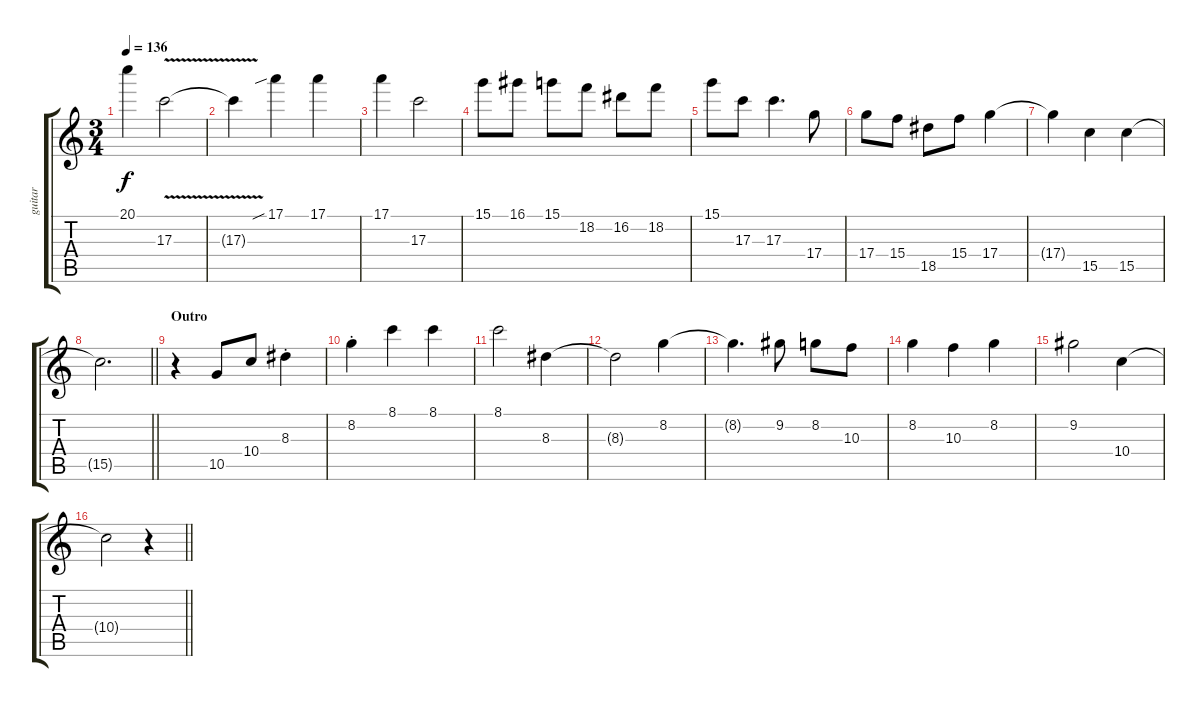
\track ("guitar" "guitar") {instrument distortionguitar}
\staff {score tabs}
\tuning (E4 B3 G3 D3 A2 E2) {hide}
\ts (3 4)
\tempo 136
\clef g2
\ks c
20.1{t}.4{dy f} 17.3{v}.2 |
17.3{t}.4 17.1{sib}.4 17.1.4 |
17.1.4 17.3.2 |
15.1.8 16.1.8 15.1.8 18.2.8 16.2.8 18.2.8 |
15.1.8 17.3.8 17.3.4{d} 17.4.8 |
17.4.8 15.4.8 18.5.8 15.4.8 17.4.4 |
17.4{t}.4 15.5.4 15.5.4 |
\barLineRight lightlight
15.5{t}.2{d} |
\section ("" "Outro")
r.4 10.5.8 10.4.8 8.3{st}.4 |
8.2{st}.4 8.1.4 8.1.4 |
8.1.2 8.3.4 |
8.3{t}.2 8.2.4 |
8.2{t}.4{d} 9.2.8 8.2.8 10.3.8 |
8.2.4 10.3.4 8.2.4 |
9.2.2 10.4.4 |
\barLineRight lightlight
10.4{t}.2 r.4
